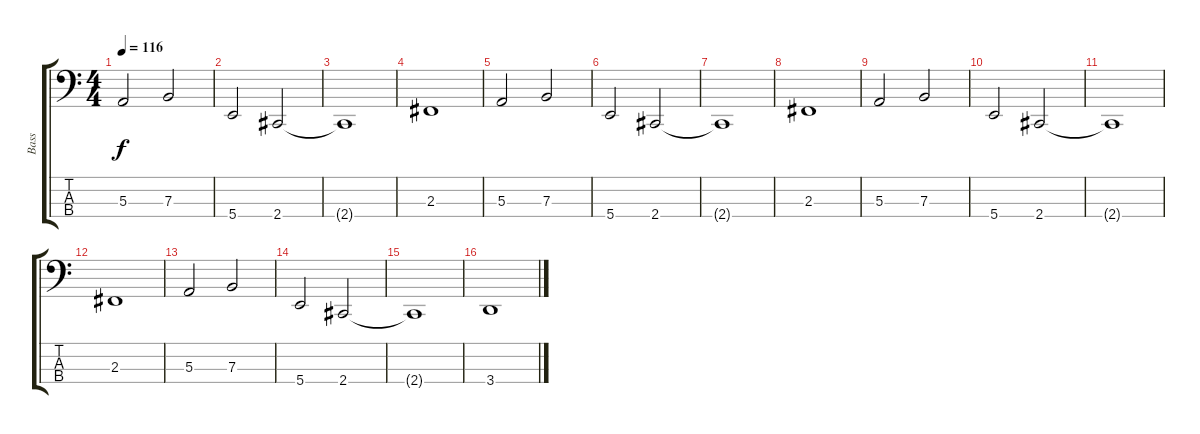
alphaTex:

\track ("Bass" "Bass") {instrument electricbassfinger}
\staff {score tabs}
\tuning (D2 A1 E1 B0) {hide}
\ts (4 4)
\tempo 116
\clef f4
\ks c
5.3.2{dy f} 7.3.2 |
5.4.2 2.4.2 |
2.4{t}.1 |
2.3.1 |
5.3.2 7.3.2 |
5.4.2 2.4.2 |
2.4{t}.1 |
2.3.1 |
5.3.2 7.3.2 |
5.4.2 2.4.2 |
2.4{t}.1 |
2.3.1 |
5.3.2 7.3.2 |
5.4.2 2.4.2 |
2.4{t}.1 |
3.4.1
